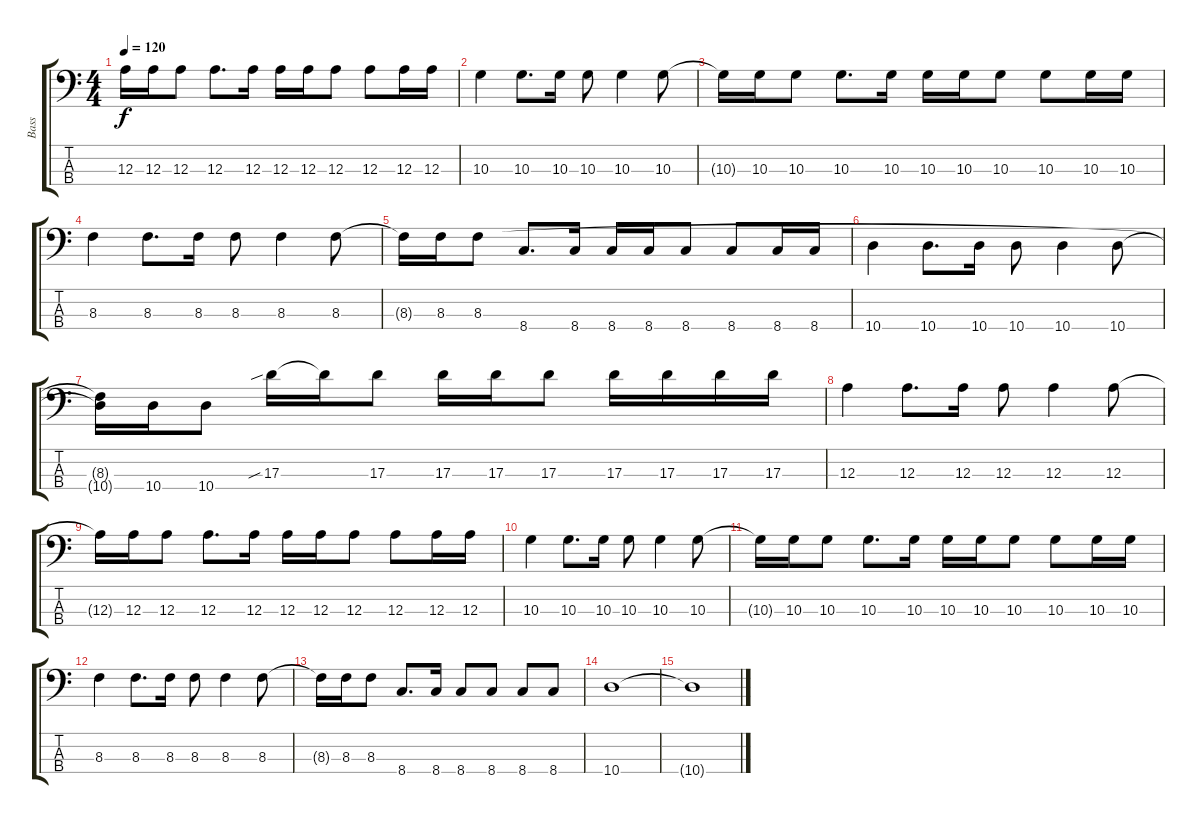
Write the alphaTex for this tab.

\track ("Bass" "Bass") {instrument electricbassfinger}
\staff {score tabs}
\tuning (G2 D2 A1 E1) {hide}
\ts (4 4)
\tempo 120
\clef f4
\ks c
12.3{t}.16{dy f} 12.3.16 12.3.8 12.3.8{d} 12.3.16 12.3.16 12.3.16 12.3.8 12.3.8 12.3.16 12.3.16 |
10.3.4 10.3.8{d} 10.3.16 10.3.8 10.3.4 10.3.8 |
10.3{t}.16 10.3.16 10.3.8 10.3.8{d} 10.3.16 10.3.16 10.3.16 10.3.8 10.3.8 10.3.16 10.3.16 |
8.3.4 8.3.8{d} 8.3.16 8.3.8 8.3.4 8.3.8 |
8.3{t}.16 8.3.16 8.3.8 8.4.8{d} 8.4.16 8.4.16 8.4.16 8.4.8 8.4.8 8.4.16 8.4.16 |
10.4.4 10.4.8{d} 10.4.16 10.4.8 10.4.4 10.4.8 |
(8.3{t} 10.4{t}).16 10.4.16 10.4.8 17.3{sib}.16 17.3{t}.16 17.3.8 17.3.16 17.3.16 17.3.8 17.3.16 17.3.16 17.3.16 17.3.16 |
12.3.4 12.3.8{d} 12.3.16 12.3.8 12.3.4 12.3.8 |
12.3{t}.16 12.3.16 12.3.8 12.3.8{d} 12.3.16 12.3.16 12.3.16 12.3.8 12.3.8 12.3.16 12.3.16 |
10.3.4 10.3.8{d} 10.3.16 10.3.8 10.3.4 10.3.8 |
10.3{t}.16 10.3.16 10.3.8 10.3.8{d} 10.3.16 10.3.16 10.3.16 10.3.8 10.3.8 10.3.16 10.3.16 |
8.3.4 8.3.8{d} 8.3.16 8.3.8 8.3.4 8.3.8 |
8.3{t}.16 8.3.16 8.3.8 8.4.8{d} 8.4.16 8.4.8 8.4.8 8.4.8 8.4.8 |
10.4.1{volume 0} |
10.4{t}.1
